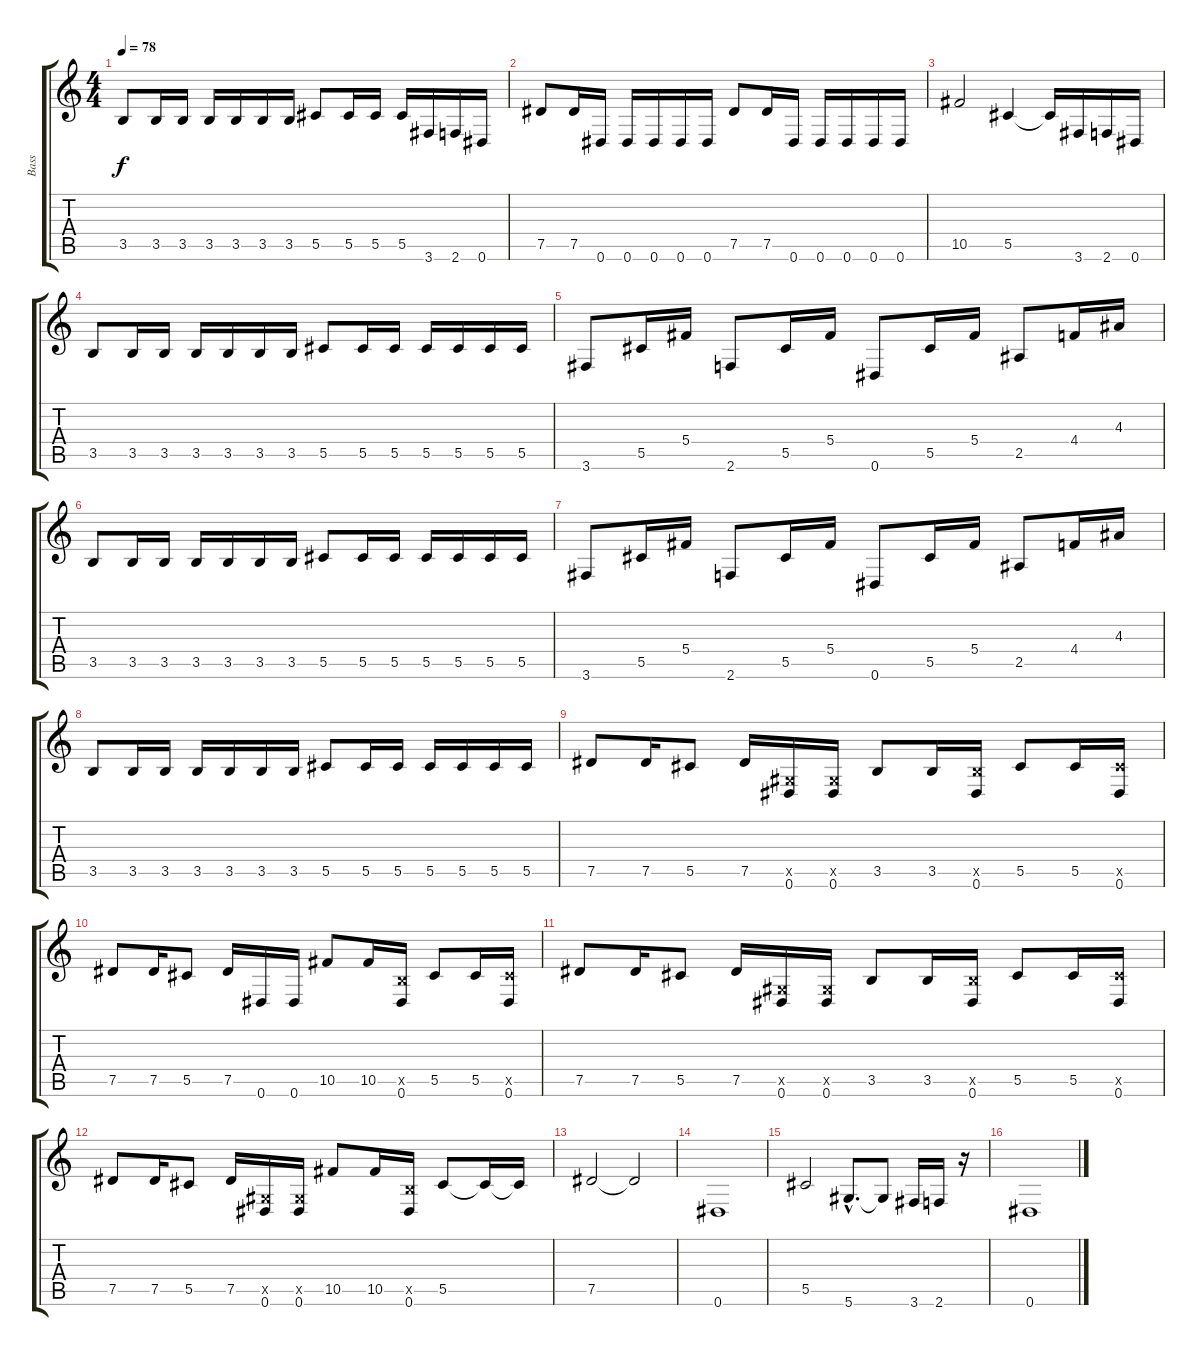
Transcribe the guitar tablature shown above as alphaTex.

\track ("Bass" "Bass") {instrument electricbassfinger}
\staff {score tabs}
\tuning (Eb4 Bb3 Gb3 Db3 Ab2 Eb2) {hide}
\ts (4 4)
\tempo 78
\clef g2
\ks c
3.5.8{dy f} 3.5.16 3.5.16 3.5.16 3.5.16 3.5.16 3.5.16 5.5.8 5.5.16 5.5.16 5.5.16 3.6.16 2.6.16 0.6.16 |
7.5.8 7.5.16 0.6.16 0.6.16 0.6.16 0.6.16 0.6.16 7.5.8 7.5.16 0.6.16 0.6.16 0.6.16 0.6.16 0.6.16 |
10.5.2 5.5.4 5.5{t}.16 3.6.16 2.6.16 0.6.16 |
3.5.8 3.5.16 3.5.16 3.5.16 3.5.16 3.5.16 3.5.16 5.5.8 5.5.16 5.5.16 5.5.16 5.5.16 5.5.16 5.5.16 |
3.6.8 5.5.16 5.4.16 2.6.8 5.5.16 5.4.16 0.6.8 5.5.16 5.4.16 2.5.8 4.4.16 4.3.16 |
3.5.8 3.5.16 3.5.16 3.5.16 3.5.16 3.5.16 3.5.16 5.5.8 5.5.16 5.5.16 5.5.16 5.5.16 5.5.16 5.5.16 |
3.6.8 5.5.16 5.4.16 2.6.8 5.5.16 5.4.16 0.6.8 5.5.16 5.4.16 2.5.8 4.4.16 4.3.16 |
3.5.8 3.5.16 3.5.16 3.5.16 3.5.16 3.5.16 3.5.16 5.5.8 5.5.16 5.5.16 5.5.16 5.5.16 5.5.16 5.5.16 |
7.5.8 7.5.16 5.5.8 7.5.16 (0.5{x} 0.6).16 (0.5{x} 0.6).16 3.5.8 3.5.16 (3.5{x} 0.6).16 5.5.8 5.5.16 (5.5{x} 0.6).16 |
7.5.8 7.5.16 5.5.8 7.5.16 0.6.16 0.6.16 10.5.8 10.5.16 (3.5{x} 0.6).16 5.5.8 5.5.16 (5.5{x} 0.6).16 |
7.5.8 7.5.16 5.5.8 7.5.16 (0.5{x} 0.6).16 (0.5{x} 0.6).16 3.5.8 3.5.16 (3.5{x} 0.6).16 5.5.8 5.5.16 (5.5{x} 0.6).16 |
7.5.8 7.5.16 5.5.8 7.5.16 (0.5{x} 0.6).16 (0.5{x} 0.6).16 10.5.8 10.5.16 (3.5{x} 0.6).16 5.5.8 5.5{t}.16 5.5{t}.16 |
7.5.2 7.5{t}.2 |
0.6.1 |
5.5.2 5.6{hac}.8{d} 5.6{t}.8 3.6.16 2.6.16 r.16 |
0.6.1
